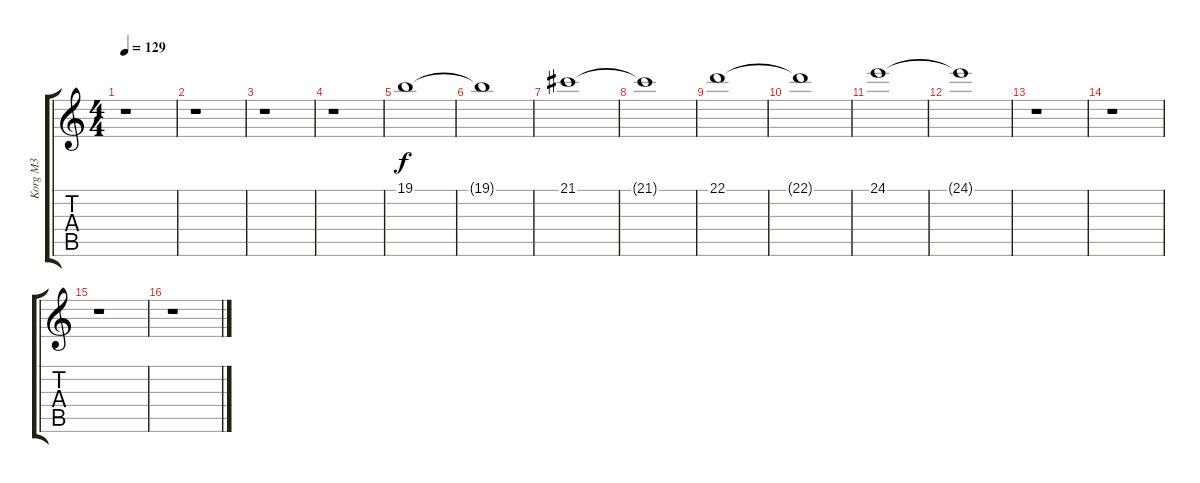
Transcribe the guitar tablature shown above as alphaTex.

\track ("Korg M3" "Korg M3") {instrument whistle}
\staff {score tabs}
\tuning (E4 B3 G3 D3 A2 E2) {hide}
\ts (4 4)
\tempo 129
\clef g2
\ks c
r.1{dy f} |
r.1 |
r.1 |
r.1 |
19.1.1 |
19.1{t}.1 |
21.1.1 |
21.1{t}.1 |
22.1.1 |
22.1{t}.1 |
24.1.1 |
24.1{t}.1 |
r.1 |
r.1 |
r.1 |
r.1
